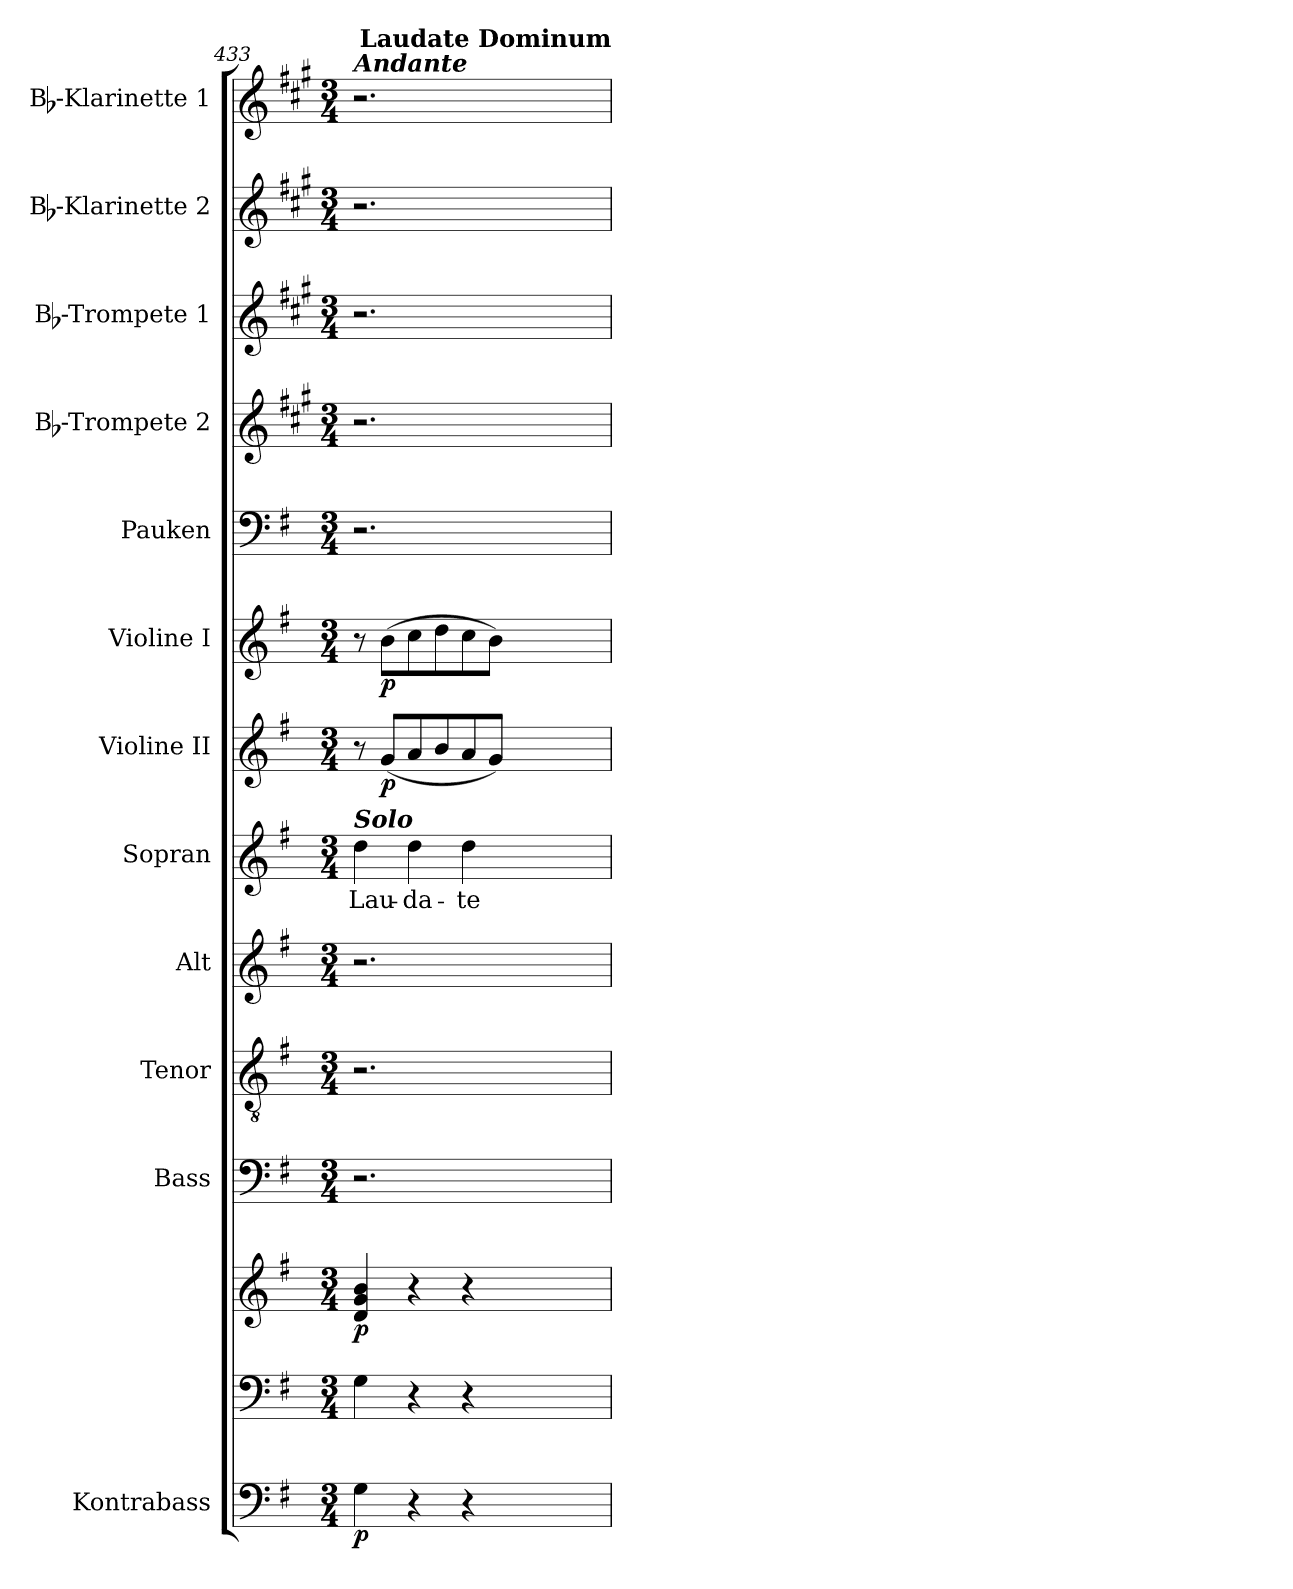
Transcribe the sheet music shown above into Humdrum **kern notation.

**kern	**dynam	**kern	**kern	**dynam	**kern	**kern	**kern	**kern	**text	**kern	**dynam	**kern	**dynam	**kern	**kern	**kern	**kern	**kern
*part13	*part13	*part12	*part12	*part12	*part11	*part10	*part9	*part8	*part8	*part7	*part7	*part6	*part6	*part5	*part4	*part3	*part2	*part1
*staff14	*staff14	*staff13	*staff12	*staff12/13	*staff11	*staff10	*staff9	*staff8	*staff8	*staff7	*staff7	*staff6	*staff6	*staff5	*staff4	*staff3	*staff2	*staff1
*I"Kontrabass	*	*	*	*	*I"Bass	*I"Tenor	*I"Alt	*I"Sopran	*	*I"Violine II	*	*I"Violine I	*	*I"Pauken	*I"Bb-Trompete 2	*I"Bb-Trompete 1	*I"Bb-Klarinette 2	*I"Bb-Klarinette 1
*I'Kb.	*	*	*	*	*I'B.	*I'T.	*I'A.	*I'S.	*	*I'Vl. II	*	*I'Vl. I	*	*I'Pk.	*I'Bb Trp. 2	*I'Bb Trp. 1	*I'Bb Kl. 2	*I'Bb Kl. 1
!!LO:PB:g=z
*clefF4	*	*clefF4	*clefG2	*	*clefF4	*clefGv2	*clefG2	*clefG2	*	*clefG2	*	*clefG2	*	*clefF4	*clefG2	*clefG2	*clefG2	*clefG2
*ITrd7c12	*	*	*	*	*	*	*	*	*	*	*	*	*	*	*ITrd1c2	*ITrd1c2	*ITrd1c2	*ITrd1c2
*k[f#]	*	*k[f#]	*k[f#]	*	*k[f#]	*k[f#]	*k[f#]	*k[f#]	*	*k[f#]	*	*k[f#]	*	*k[f#]	*k[f#]	*k[f#]	*k[f#]	*k[f#]
*G:	*	*G:	*G:	*	*G:	*G:	*G:	*G:	*	*G:	*	*G:	*	*G:	*G:	*G:	*G:	*G:
*M3/4	*	*M3/4	*M3/4	*	*M3/4	*M3/4	*M3/4	*M3/4	*	*M3/4	*	*M3/4	*	*M3/4	*M3/4	*M3/4	*M3/4	*M3/4
=433	=433	=433	=433	=433	=433	=433	=433	=433	=433	=433	=433	=433	=433	=433	=433	=433	=433	=433
!	!	!	!	!	!	!	!	!	!	!	!	!	!	!	!	!	!	!LO:TX:a:Bi:t=Andante
!	!	!	!	!	!	!	!	!LO:TX:a:Bi:t=Solo	!	!	!	!	!	!	!	!	!	!
!	!LO:DY:b	!	!	!LO:DY:b	!	!	!	!	!LO:LY:b	!	!	!	!	!	!	!	!	!
4GG\	p	4G\	4d/ 4g/ 4b/	p	2.r	2.r	2.r	4dd\	Lau-	8r	.	8r	.	2.r	2.r	2.r	2.r	2.r
!	!	!	!	!	!	!	!	!	!	!	!LO:DY:b	!	!LO:DY:b	!	!	!	!	!
.	.	.	.	.	.	.	.	.	.	(<8g/L	p	(>8b\L	p	.	.	.	.	.
!	!	!	!	!	!	!	!	!	!LO:LY:b	!	!	!	!	!	!	!	!	!
4r	.	4r	4r	.	.	.	.	4dd\	-da-	8a/	.	8cc\	.	.	.	.	.	.
.	.	.	.	.	.	.	.	.	.	8b/	.	8dd\	.	.	.	.	.	.
!	!	!	!	!	!	!	!	!	!LO:LY:b	!	!	!	!	!	!	!	!	!
4r	.	4r	4r	.	.	.	.	4dd\	-te	8a/	.	8cc\	.	.	.	.	.	.
.	.	.	.	.	.	.	.	.	.	8g/J)	.	8b\J)	.	.	.	.	.	.
1ryy	.	1ryy	1ryy	.	1ryy	1ryy	1ryy	1ryy	.	1ryy	.	1ryy	.	1ryy	1ryy	1ryy	1ryy	1ryy
!	!	!	!	!	!	!	!	!	!	!	!	!	!	!	!	!	!	!LO:TX:a:B:t=Laudate Dominum
=	=	=	=	=	=	=	=	=	=	=	=	=	=	=	=	=	=	=
*-	*-	*-	*-	*-	*-	*-	*-	*-	*-	*-	*-	*-	*-	*-	*-	*-	*-	*-
